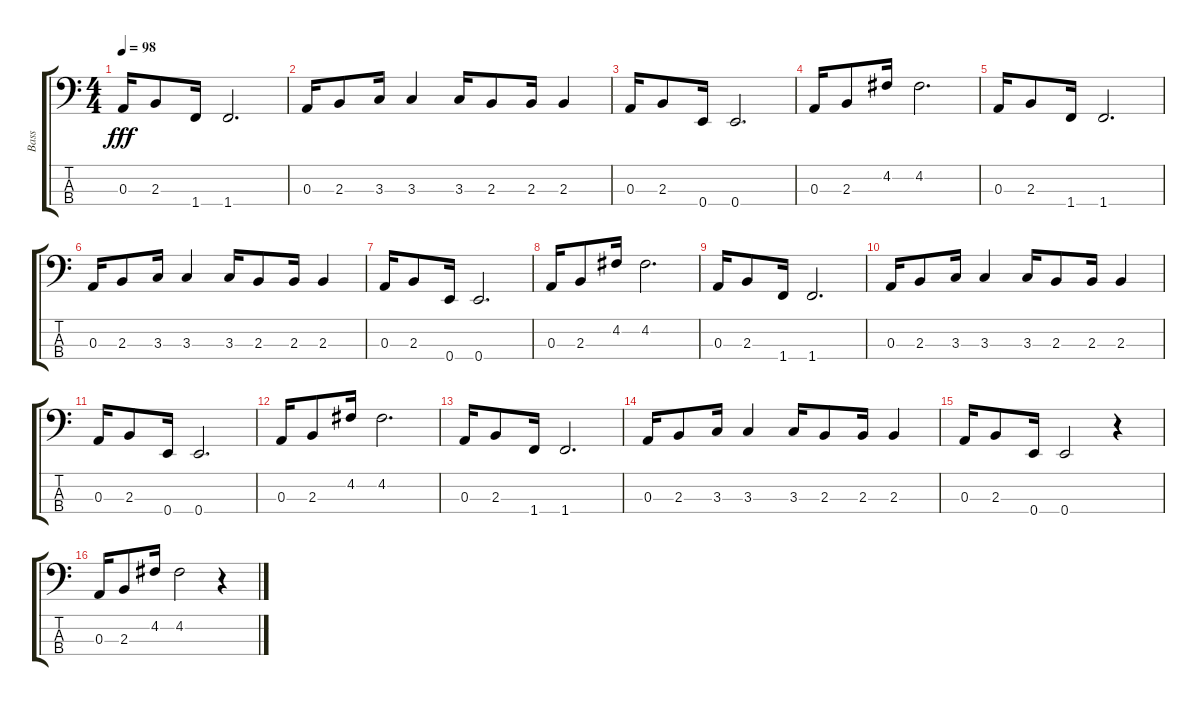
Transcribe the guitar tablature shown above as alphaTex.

\track ("Bass" "Bass") {instrument electricbassfinger}
\staff {score tabs}
\tuning (G2 D2 A1 E1) {hide}
\ts (4 4)
\tempo 98
\clef f4
\ks c
0.3.16{dy fff} 2.3.8 1.4.16 1.4.2{d} |
0.3.16 2.3.8 3.3.16 3.3.4 3.3.16 2.3.8 2.3.16 2.3.4 |
0.3.16 2.3.8 0.4.16 0.4.2{d} |
0.3.16 2.3.8 4.2.16 4.2.2{d} |
0.3.16 2.3.8 1.4.16 1.4.2{d} |
0.3.16 2.3.8 3.3.16 3.3.4 3.3.16 2.3.8 2.3.16 2.3.4 |
0.3.16 2.3.8 0.4.16 0.4.2{d} |
0.3.16 2.3.8 4.2.16 4.2.2{d} |
0.3.16 2.3.8 1.4.16 1.4.2{d} |
0.3.16 2.3.8 3.3.16 3.3.4 3.3.16 2.3.8 2.3.16 2.3.4 |
0.3.16 2.3.8 0.4.16 0.4.2{d} |
0.3.16 2.3.8 4.2.16 4.2.2{d} |
0.3.16 2.3.8 1.4.16 1.4.2{d} |
0.3.16 2.3.8 3.3.16 3.3.4 3.3.16 2.3.8 2.3.16 2.3.4 |
0.3.16 2.3.8 0.4.16 0.4.2 r.4 |
0.3.16 2.3.8 4.2.16 4.2.2 r.4
